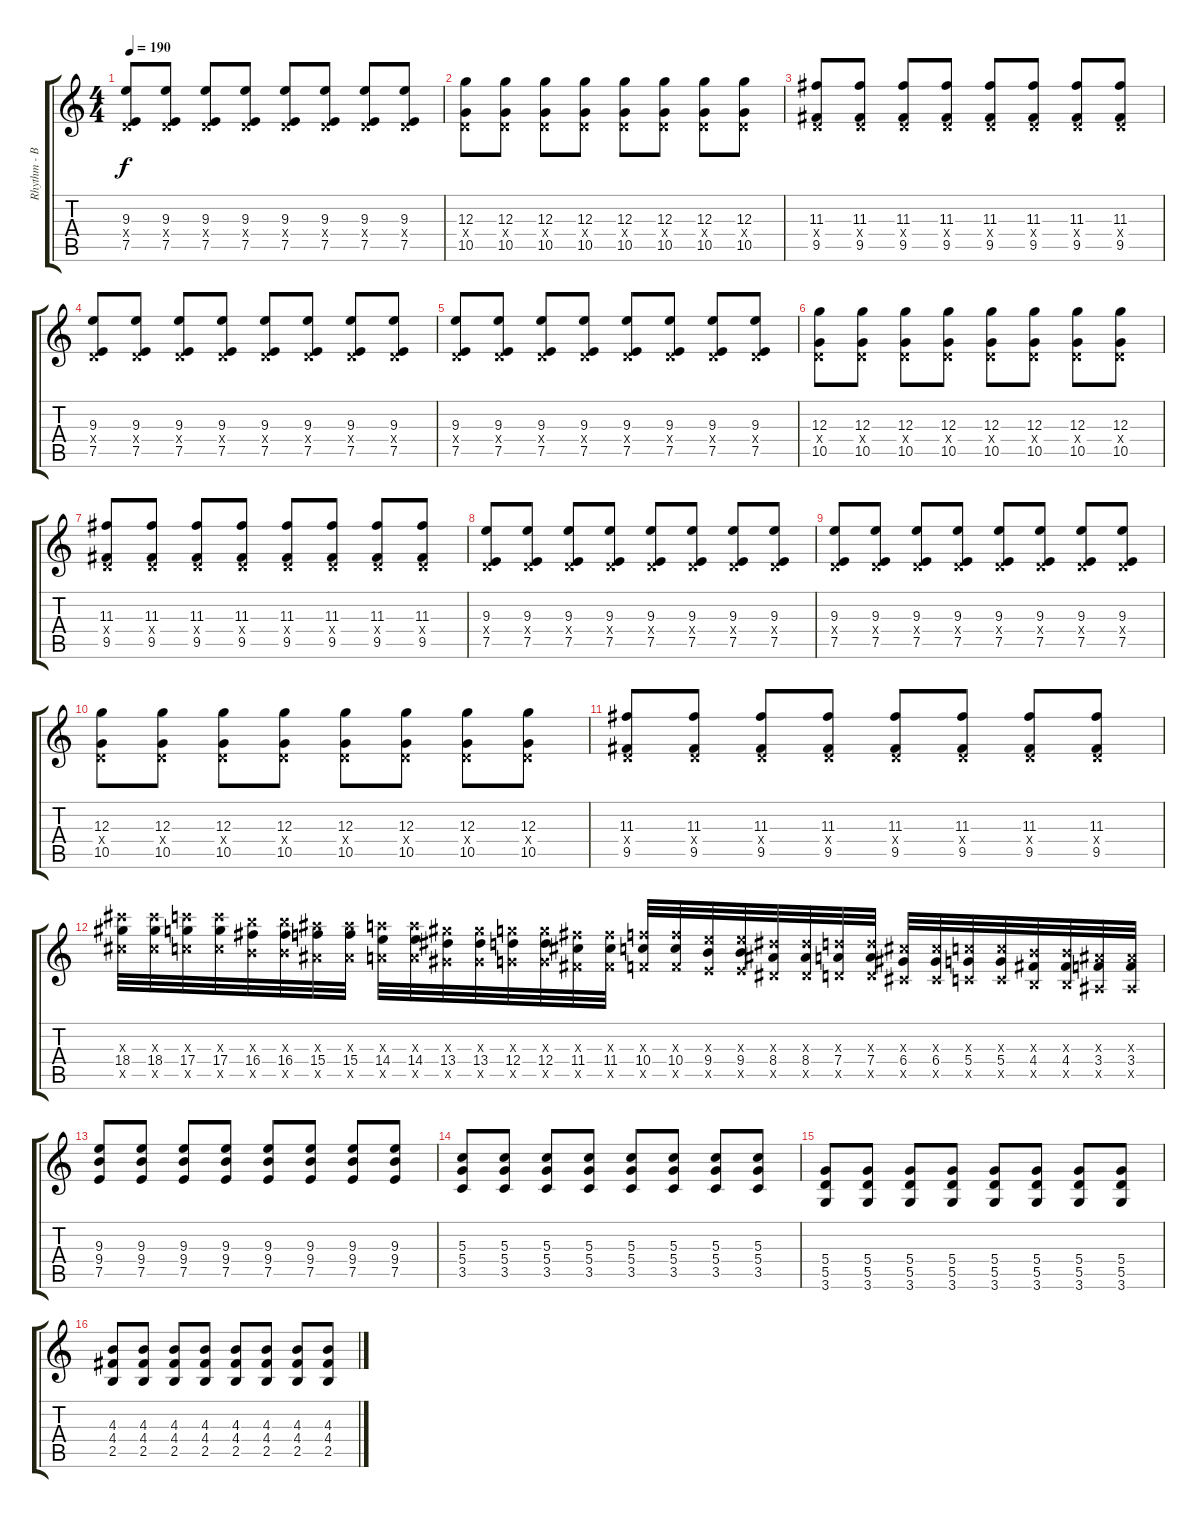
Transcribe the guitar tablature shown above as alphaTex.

\track ("Rhythm - Bizzy D." "Rhythm - B") {instrument distortionguitar}
\staff {score tabs}
\tuning (E4 B3 G3 D3 A2 E2) {hide}
\ts (4 4)
\tempo 190
\clef g2
\ks c
(9.3 0.4{x} 7.5).8{dy f} (9.3 0.4{x} 7.5).8 (9.3 0.4{x} 7.5).8 (9.3 0.4{x} 7.5).8 (9.3 0.4{x} 7.5).8 (9.3 0.4{x} 7.5).8 (9.3 0.4{x} 7.5).8 (9.3 0.4{x} 7.5).8 |
(12.3 0.4{x} 10.5).8 (12.3 0.4{x} 10.5).8 (12.3 0.4{x} 10.5).8 (12.3 0.4{x} 10.5).8 (12.3 0.4{x} 10.5).8 (12.3 0.4{x} 10.5).8 (12.3 0.4{x} 10.5).8 (12.3 0.4{x} 10.5).8 |
(11.3 0.4{x} 9.5).8 (11.3 0.4{x} 9.5).8 (11.3 0.4{x} 9.5).8 (11.3 0.4{x} 9.5).8 (11.3 0.4{x} 9.5).8 (11.3 0.4{x} 9.5).8 (11.3 0.4{x} 9.5).8 (11.3 0.4{x} 9.5).8 |
(9.3 0.4{x} 7.5).8 (9.3 0.4{x} 7.5).8 (9.3 0.4{x} 7.5).8 (9.3 0.4{x} 7.5).8 (9.3 0.4{x} 7.5).8 (9.3 0.4{x} 7.5).8 (9.3 0.4{x} 7.5).8 (9.3 0.4{x} 7.5).8 |
(9.3 0.4{x} 7.5).8 (9.3 0.4{x} 7.5).8 (9.3 0.4{x} 7.5).8 (9.3 0.4{x} 7.5).8 (9.3 0.4{x} 7.5).8 (9.3 0.4{x} 7.5).8 (9.3 0.4{x} 7.5).8 (9.3 0.4{x} 7.5).8 |
(12.3 0.4{x} 10.5).8 (12.3 0.4{x} 10.5).8 (12.3 0.4{x} 10.5).8 (12.3 0.4{x} 10.5).8 (12.3 0.4{x} 10.5).8 (12.3 0.4{x} 10.5).8 (12.3 0.4{x} 10.5).8 (12.3 0.4{x} 10.5).8 |
(11.3 0.4{x} 9.5).8 (11.3 0.4{x} 9.5).8 (11.3 0.4{x} 9.5).8 (11.3 0.4{x} 9.5).8 (11.3 0.4{x} 9.5).8 (11.3 0.4{x} 9.5).8 (11.3 0.4{x} 9.5).8 (11.3 0.4{x} 9.5).8 |
(9.3 0.4{x} 7.5).8 (9.3 0.4{x} 7.5).8 (9.3 0.4{x} 7.5).8 (9.3 0.4{x} 7.5).8 (9.3 0.4{x} 7.5).8 (9.3 0.4{x} 7.5).8 (9.3 0.4{x} 7.5).8 (9.3 0.4{x} 7.5).8 |
(9.3 0.4{x} 7.5).8 (9.3 0.4{x} 7.5).8 (9.3 0.4{x} 7.5).8 (9.3 0.4{x} 7.5).8 (9.3 0.4{x} 7.5).8 (9.3 0.4{x} 7.5).8 (9.3 0.4{x} 7.5).8 (9.3 0.4{x} 7.5).8 |
(12.3 0.4{x} 10.5).8 (12.3 0.4{x} 10.5).8 (12.3 0.4{x} 10.5).8 (12.3 0.4{x} 10.5).8 (12.3 0.4{x} 10.5).8 (12.3 0.4{x} 10.5).8 (12.3 0.4{x} 10.5).8 (12.3 0.4{x} 10.5).8 |
(11.3 0.4{x} 9.5).8 (11.3 0.4{x} 9.5).8 (11.3 0.4{x} 9.5).8 (11.3 0.4{x} 9.5).8 (11.3 0.4{x} 9.5).8 (11.3 0.4{x} 9.5).8 (11.3 0.4{x} 9.5).8 (11.3 0.4{x} 9.5).8 |
(18.3{x} 18.4 16.5{x}).32 (18.3{x} 18.4 16.5{x}).32 (17.3{x} 17.4 15.5{x}).32 (17.3{x} 17.4 15.5{x}).32 (16.3{x} 16.4 14.5{x}).32 (16.3{x} 16.4 14.5{x}).32 (15.3{x} 15.4 13.5{x}).32 (15.3{x} 15.4 13.5{x}).32 (14.3{x} 14.4 12.5{x}).32 (14.3{x} 14.4 12.5{x}).32 (13.3{x} 13.4 11.5{x}).32 (13.3{x} 13.4 11.5{x}).32 (12.3{x} 12.4 10.5{x}).32 (12.3{x} 12.4 10.5{x}).32 (11.3{x} 11.4 9.5{x}).32 (11.3{x} 11.4 9.5{x}).32 (10.3{x} 10.4 8.5{x}).32 (10.3{x} 10.4 8.5{x}).32 (9.3{x} 9.4 7.5{x}).32 (9.3{x} 9.4 7.5{x}).32 (8.3{x} 8.4 6.5{x}).32 (8.3{x} 8.4 6.5{x}).32 (7.3{x} 7.4 5.5{x}).32 (7.3{x} 7.4 5.5{x}).32 (6.3{x} 6.4 4.5{x}).32 (6.3{x} 6.4 4.5{x}).32 (5.3{x} 5.4 3.5{x}).32 (5.3{x} 5.4 3.5{x}).32 (4.3{x} 4.4 2.5{x}).32 (4.3{x} 4.4 2.5{x}).32 (3.3{x} 3.4 1.5{x}).32 (3.3{x} 3.4 1.5{x}).32 |
(9.3 9.4 7.5).8 (9.3 9.4 7.5).8 (9.3 9.4 7.5).8 (9.3 9.4 7.5).8 (9.3 9.4 7.5).8 (9.3 9.4 7.5).8 (9.3 9.4 7.5).8 (9.3 9.4 7.5).8 |
(5.3 5.4 3.5).8 (5.3 5.4 3.5).8 (5.3 5.4 3.5).8 (5.3 5.4 3.5).8 (5.3 5.4 3.5).8 (5.3 5.4 3.5).8 (5.3 5.4 3.5).8 (5.3 5.4 3.5).8 |
(5.4 5.5 3.6).8 (5.4 5.5 3.6).8 (5.4 5.5 3.6).8 (5.4 5.5 3.6).8 (5.4 5.5 3.6).8 (5.4 5.5 3.6).8 (5.4 5.5 3.6).8 (5.4 5.5 3.6).8 |
(4.3 4.4 2.5).8 (4.3 4.4 2.5).8 (4.3 4.4 2.5).8 (4.3 4.4 2.5).8 (4.3 4.4 2.5).8 (4.3 4.4 2.5).8 (4.3 4.4 2.5).8 (4.3 4.4 2.5).8
